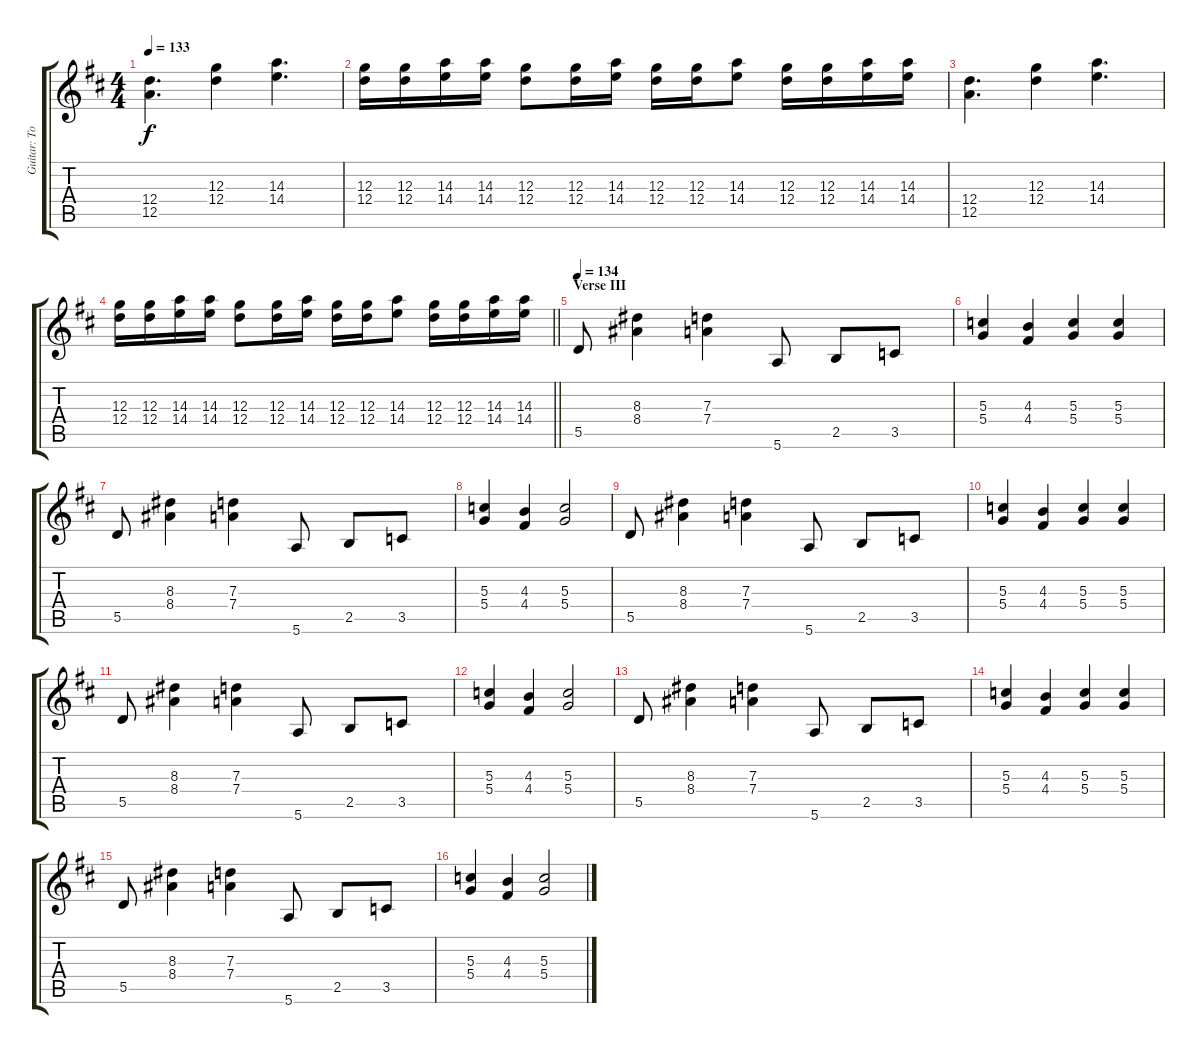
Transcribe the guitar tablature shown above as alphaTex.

\track ("Guitar: Tony" "Guitar: To") {instrument distortionguitar}
\staff {score tabs}
\tuning (E4 B3 G3 D3 A2 E2) {hide}
\ts (4 4)
\tempo 133
\clef g2
\ks d
(12.4 12.5).4{d dy f} (12.3 12.4).4 (14.3 14.4).4{d} |
(12.3 12.4).16 (12.3 12.4).16 (14.3 14.4).16 (14.3 14.4).16 (12.3 12.4).8 (12.3 12.4).16 (14.3 14.4).16 (12.3 12.4).16 (12.3 12.4).16 (14.3 14.4).8 (12.3 12.4).16 (12.3 12.4).16 (14.3 14.4).16 (14.3 14.4).16 |
(12.4 12.5).4{d} (12.3 12.4).4 (14.3 14.4).4{d} |
\barLineRight lightlight
(12.3 12.4).16 (12.3 12.4).16 (14.3 14.4).16 (14.3 14.4).16 (12.3 12.4).8 (12.3 12.4).16 (14.3 14.4).16 (12.3 12.4).16 (12.3 12.4).16 (14.3 14.4).8 (12.3 12.4).16 (12.3 12.4).16 (14.3 14.4).16 (14.3 14.4).16 |
\section ("" "Verse III")
\tempo 134
5.5.8{instrument distortionguitar} (8.3 8.4).4 (7.3 7.4).4 5.6.8 2.5.8 3.5.8 |
(5.3 5.4).4 (4.3 4.4).4 (5.3 5.4).4 (5.3 5.4).4 |
5.5.8 (8.3 8.4).4 (7.3 7.4).4 5.6.8 2.5.8 3.5.8 |
(5.3 5.4).4 (4.3 4.4).4 (5.3 5.4).2 |
5.5.8 (8.3 8.4).4 (7.3 7.4).4 5.6.8 2.5.8 3.5.8 |
(5.3 5.4).4 (4.3 4.4).4 (5.3 5.4).4 (5.3 5.4).4 |
5.5.8 (8.3 8.4).4 (7.3 7.4).4 5.6.8 2.5.8 3.5.8 |
(5.3 5.4).4 (4.3 4.4).4 (5.3 5.4).2 |
5.5.8 (8.3 8.4).4 (7.3 7.4).4 5.6.8 2.5.8 3.5.8 |
(5.3 5.4).4 (4.3 4.4).4 (5.3 5.4).4 (5.3 5.4).4 |
5.5.8 (8.3 8.4).4 (7.3 7.4).4 5.6.8 2.5.8 3.5.8 |
(5.3 5.4).4 (4.3 4.4).4 (5.3 5.4).2
